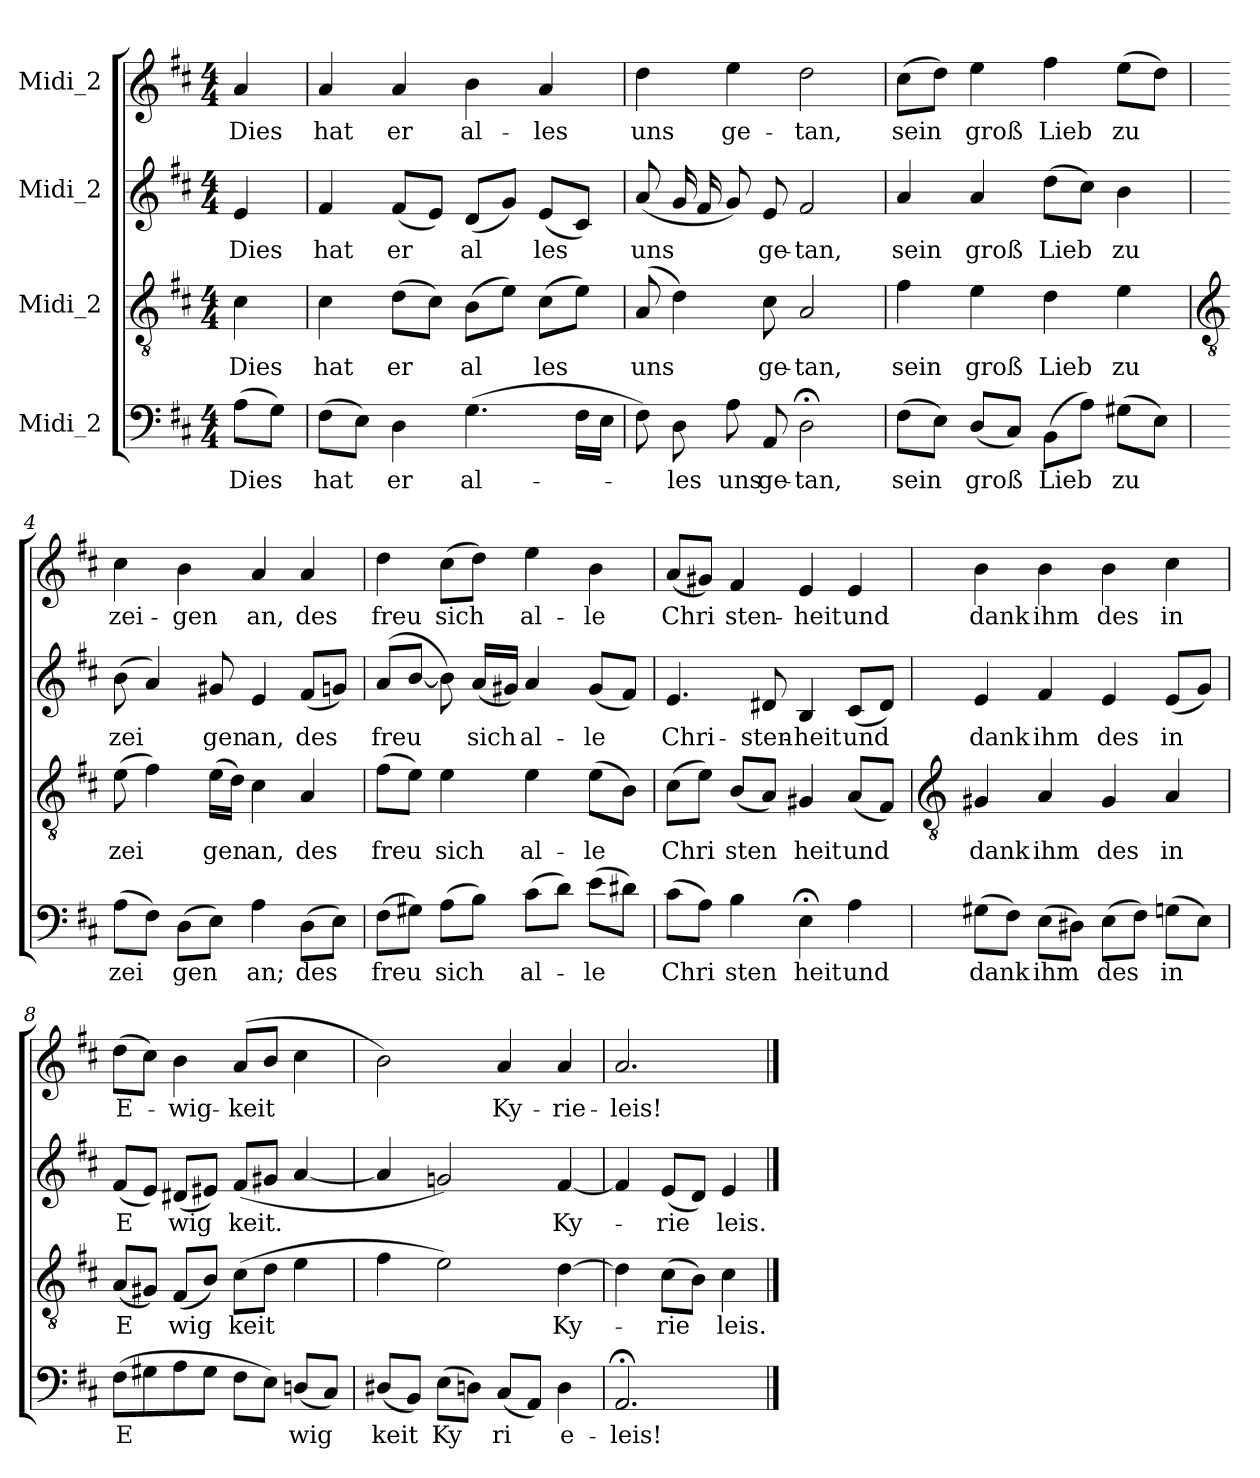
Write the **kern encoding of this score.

**kern	**text	**kern	**text	**kern	**text	**kern	**text
*part4	*part4	*part3	*part3	*part2	*part2	*part1	*part1
*staff4	*staff4	*staff3	*staff3	*staff2	*staff2	*staff1	*staff1
*I"Midi_2	*	*I"Midi_2	*	*I"Midi_2	*	*I"Midi_2	*
*clefF4	*	*clefGv2	*	*clefG2	*	*clefG2	*
*k[f#c#]	*	*k[f#c#]	*	*k[f#c#]	*	*k[f#c#]	*
*D:	*	*D:	*	*D:	*	*D:	*
*M4/4	*	*M4/4	*	*M4/4	*	*M4/4	*
=	=	=	=	=	=	=	=
!	!LO:LY:b	!	!LO:LY:b	!	!LO:LY:b	!	!LO:LY:b
(>8AL	Dies	4c#	Dies	4e	Dies	4a	Dies
8GJ)	.	.	.	.	.	.	.
=1	=1	=1	=1	=1	=1	=1	=1
!	!LO:LY:b	!	!LO:LY:b	!	!LO:LY:b	!	!LO:LY:b
(>8F#L	hat	4c#	hat	4f#	hat	4a	hat
8EJ)	.	.	.	.	.	.	.
!	!LO:LY:b	!	!LO:LY:b	!	!LO:LY:b	!	!LO:LY:b
4D	er	(>8dL	er	(<8f#L	er	4a	er
.	.	8c#J)	.	8eJ)	.	.	.
!	!LO:LY:b	!	!LO:LY:b	!	!LO:LY:b	!	!LO:LY:b
(>4.G	al-	(>8BL	al	(<8dL	al	4b	al-
.	.	8eJ)	.	8gJ)	.	.	.
!	!	!	!LO:LY:b	!	!LO:LY:b	!	!LO:LY:b
.	.	(>8c#L	les	(<8eL	les	4a	-les
16F#LL	.	8eJ)	.	8c#J)	.	.	.
16EJJ	.	.	.	.	.	.	.
=2	=2	=2	=2	=2	=2	=2	=2
!	!	!	!LO:LY:b	!	!LO:LY:b	!	!LO:LY:b
8F#)	.	(8A	uns	(<8aL	uns	4dd	uns
!	!LO:LY:b	!	!	!	!	!	!
8D	-les	4d)	.	16gL	.	.	.
.	.	.	.	16f#	.	.	.
!	!LO:LY:b	!	!	!	!	!	!LO:LY:b
8A	uns	.	.	8gJ)	.	4ee	ge-
!	!LO:LY:b	!	!LO:LY:b	!	!LO:LY:b	!	!
8AA	ge-	8c#	ge-	8e	ge-	.	.
!	!LO:LY:b	!	!LO:LY:b	!	!LO:LY:b	!	!LO:LY:b
2D;<	-tan,	2A	-tan,	2f#	-tan,	2dd	-tan,
=3	=3	=3	=3	=3	=3	=3	=3
!	!LO:LY:b	!	!LO:LY:b	!	!LO:LY:b	!	!LO:LY:b
(>8F#L	sein	4f#	sein	4a	sein	(>8cc#L	sein
8EJ)	.	.	.	.	.	8ddJ)	.
!	!LO:LY:b	!	!LO:LY:b	!	!LO:LY:b	!	!LO:LY:b
(<8DL	groß	4e	groß	4a	groß	4ee	groß
8C#J)	.	.	.	.	.	.	.
!	!LO:LY:b	!	!LO:LY:b	!	!LO:LY:b	!	!LO:LY:b
(8BBL	Lieb	4d	Lieb	(>8ddL	Lieb	4ff#	Lieb
8AJ)	.	.	.	8cc#J)	.	.	.
!	!LO:LY:b	!	!LO:LY:b	!	!LO:LY:b	!	!LO:LY:b
(>8G#XL	zu	4e	zu	4b	zu	(>8eeL	zu
8EJ)	.	.	.	.	.	8ddJ)	.
!!LO:LB:g=z
=4	=4	=4	=4	=4	=4	=4	=4
*	*	*clefGv2	*	*	*	*	*
!	!LO:LY:b	!	!LO:LY:b	!	!LO:LY:b	!	!LO:LY:b
(>8AL	zei	(>8e	zei	(<8b	zei	4cc#	zei-
8F#J)	.	4f#)	.	4a)	.	.	.
!	!LO:LY:b	!	!	!	!	!	!LO:LY:b
(>8DL	gen	.	.	.	.	4b	-gen
!	!	!	!LO:LY:b	!	!LO:LY:b	!	!
8EJ)	.	(>16eLL	gen	8g#X	gen	.	.
.	.	16dJJ)	.	.	.	.	.
!	!LO:LY:b	!	!LO:LY:b	!	!LO:LY:b	!	!LO:LY:b
4A	an;	4c#	an,	4e	an,	4a	an,
!	!LO:LY:b	!	!LO:LY:b	!	!LO:LY:b	!	!LO:LY:b
(>8DL	des	4A	des	(<8f#L	des	4a	des
8EJ)	.	.	.	8gnJ)	.	.	.
=5	=5	=5	=5	=5	=5	=5	=5
!	!LO:LY:b	!	!LO:LY:b	!	!LO:LY:b	!	!LO:LY:b
(>8F#L	freu	(>8f#L	freu	(<8aL	freu	4dd	freu
8G#XJ)	.	8eJ)	.	[8bJ	.	.	.
!	!LO:LY:b	!	!LO:LY:b	!	!	!	!LO:LY:b
(>8AL	sich	4e	sich	8b])	.	(>8cc#L	sich
!	!	!	!	!	!LO:LY:b	!	!
8BJ)	.	.	.	(<16aLL	sich	8ddJ)	.
.	.	.	.	16g#XJJ)	.	.	.
!	!LO:LY:b	!	!LO:LY:b	!	!LO:LY:b	!	!LO:LY:b
(>8c#L	al-	4e	al-	4a	al-	4ee	al-
8dJ)	.	.	.	.	.	.	.
!	!LO:LY:b	!	!LO:LY:b	!	!LO:LY:b	!	!LO:LY:b
(>8eL	-le	(>8eL	-le	(<8g#L	-le	4b	-le
8d#XJ)	.	8BJ)	.	8f#J)	.	.	.
=6	=6	=6	=6	=6	=6	=6	=6
!	!LO:LY:b	!	!LO:LY:b	!	!LO:LY:b	!	!LO:LY:b
(>8c#L	Chri	(>8c#L	Chri	4.e	Chri-	(<8aL	Chri
8AJ)	.	8eJ)	.	.	.	8g#XJ)	.
!	!LO:LY:b	!	!LO:LY:b	!	!	!	!LO:LY:b
4B	sten	(<8BL	sten	.	.	4f#	sten-
!	!	!	!	!	!LO:LY:b	!	!
.	.	8AJ)	.	8d#X	-sten-	.	.
!	!LO:LY:b	!	!LO:LY:b	!	!LO:LY:b	!	!LO:LY:b
4E;<	heit	4G#X	heit	4B	-heit	4e	-heit
!	!LO:LY:b	!	!LO:LY:b	!	!LO:LY:b	!	!LO:LY:b
4A	und	(<8AL	und	(<8c#L	und	4e	und
.	.	8F#J)	.	8d#J)	.	.	.
!!LO:LB:g=z
=7	=7	=7	=7	=7	=7	=7	=7
*	*	*clefGv2	*	*	*	*	*
!	!LO:LY:b	!	!LO:LY:b	!	!LO:LY:b	!	!LO:LY:b
(>8G#XL	dank	4G#X	dank	4e	dank	4b	dank
8F#J)	.	.	.	.	.	.	.
!	!LO:LY:b	!	!LO:LY:b	!	!LO:LY:b	!	!LO:LY:b
(>8EL	ihm	4A	ihm	4f#	ihm	4b	ihm
8D#XJ)	.	.	.	.	.	.	.
!	!LO:LY:b	!	!LO:LY:b	!	!LO:LY:b	!	!LO:LY:b
(>8EL	des	4G#	des	4e	des	4b	des
8F#J)	.	.	.	.	.	.	.
!	!LO:LY:b	!	!LO:LY:b	!	!LO:LY:b	!	!LO:LY:b
(>8GnL	in	4A	in	(<8eL	in	4cc#	in
8EJ)	.	.	.	8gJ)	.	.	.
=8	=8	=8	=8	=8	=8	=8	=8
!	!LO:LY:b	!	!LO:LY:b	!	!LO:LY:b	!	!LO:LY:b
(>8F#L	E	(<8AL	E	(<8f#L	E	(>8ddL	E-
8G#X	.	8G#XJ)	.	8eJ)	.	8cc#J)	.
!	!	!	!LO:LY:b	!	!LO:LY:b	!	!LO:LY:b
8A	.	(<8F#L	wig	(<8d#XL	wig	4b	-wig-
8G#J	.	8BJ)	.	8e#XJ)	.	.	.
!	!	!	!LO:LY:b	!	!LO:LY:b	!	!LO:LY:b
8F#L	.	(>8c#L	keit	(<8f#L	keit.	(<8aL	-keit
8EJ)	.	8dJ	.	8g#XJ	.	8bJ	.
!	!LO:LY:b	!	!	!	!	!	!
(<8DnL	wig	4e	.	[4a	.	4cc#	.
8C#J)	.	.	.	.	.	.	.
=9	=9	=9	=9	=9	=9	=9	=9
!	!LO:LY:b	!	!	!	!	!	!
(<8D#XL	keit	4f#	.	4a]	.	2b)	.
8BBJ)	.	.	.	.	.	.	.
!	!LO:LY:b	!	!	!	!	!	!
(>8EL	Ky	2e)	.	2gn)	.	.	.
8DnJ)	.	.	.	.	.	.	.
!	!LO:LY:b	!	!	!	!	!	!LO:LY:b
(<8C#L	ri	.	.	.	.	4a	Ky-
8AAJ)	.	.	.	.	.	.	.
!	!LO:LY:b	!	!LO:LY:b	!	!LO:LY:b	!	!LO:LY:b
4D	e-	[4d	Ky-	[4f#	Ky-	4a	-rie-
=10	=10	=10	=10	=10	=10	=10	=10
!	!LO:LY:b	!	!	!	!	!	!LO:LY:b
2.AA;<	-leis!	4d]	.	4f#]	.	2.a	-leis!
!	!	!	!LO:LY:b	!	!LO:LY:b	!	!
.	.	(>8c#L	-rie	(<8eL	-rie	.	.
.	.	8BJ)	.	8dJ)	.	.	.
!	!	!	!LO:LY:b	!	!LO:LY:b	!	!
.	.	4c#	leis.	4e	leis.	.	.
==	==	==	==	==	==	==	==
*-	*-	*-	*-	*-	*-	*-	*-
